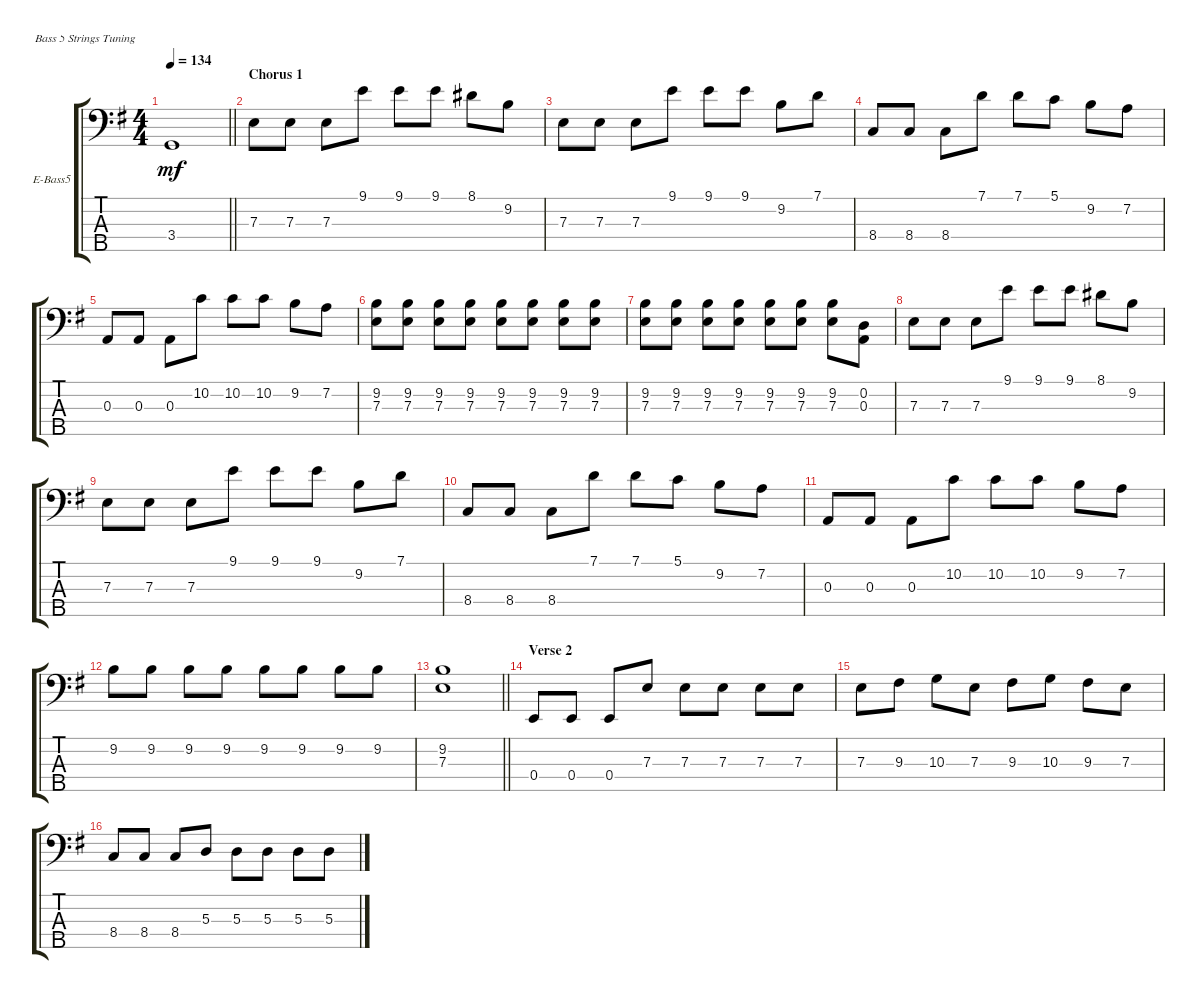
\bracketExtendMode groupsimilarinstruments
\firstSystemTrackNameOrientation horizontal
\otherSystemsTrackNameOrientation horizontal
\track ("baz (Andrey Stefnuk)" "E-Bass5") {instrument electricbasspick}
\staff {score tabs}
\tuning (G2 D2 A1 E1 B0)
\ts (4 4)
\tempo 134
\clef f4
\barLineRight lightlight
\ks eminor
3.4.1{dy mf} |
\section ("" "Chorus 1")
7.3.8 7.3.8 7.3.8 9.1.8 9.1.8 9.1.8 8.1.8 9.2.8 |
7.3.8 7.3.8 7.3.8 9.1.8 9.1.8 9.1.8 9.2.8 7.1.8 |
8.4.8 8.4.8 8.4.8 7.1.8 7.1.8 5.1.8 9.2.8 7.2.8 |
0.3.8 0.3.8 0.3.8 10.2.8 10.2.8 10.2.8 9.2.8 7.2.8 |
(9.2 7.3).8 (9.2 7.3).8 (9.2 7.3).8 (9.2 7.3).8 (9.2 7.3).8 (9.2 7.3).8 (9.2 7.3).8 (9.2 7.3).8 |
(9.2 7.3).8 (9.2 7.3).8 (9.2 7.3).8 (9.2 7.3).8 (9.2 7.3).8 (9.2 7.3).8 (9.2 7.3).8 (0.2 0.3).8 |
7.3.8 7.3.8 7.3.8 9.1.8 9.1.8 9.1.8 8.1.8 9.2.8 |
7.3.8 7.3.8 7.3.8 9.1.8 9.1.8 9.1.8 9.2.8 7.1.8 |
8.4.8 8.4.8 8.4.8 7.1.8 7.1.8 5.1.8 9.2.8 7.2.8 |
0.3.8 0.3.8 0.3.8 10.2.8 10.2.8 10.2.8 9.2.8 7.2.8 |
9.2.8 9.2.8 9.2.8 9.2.8 9.2.8 9.2.8 9.2.8 9.2.8 |
\barLineRight lightlight
(9.2 7.3).1 |
\section ("" "Verse 2")
0.4.8 0.4.8 0.4.8 7.3.8 7.3.8 7.3.8 7.3.8 7.3.8 |
7.3.8 9.3.8 10.3.8 7.3.8 9.3.8 10.3.8 9.3.8 7.3.8 |
8.4.8 8.4.8 8.4.8 5.3.8 5.3.8 5.3.8 5.3.8 5.3.8
